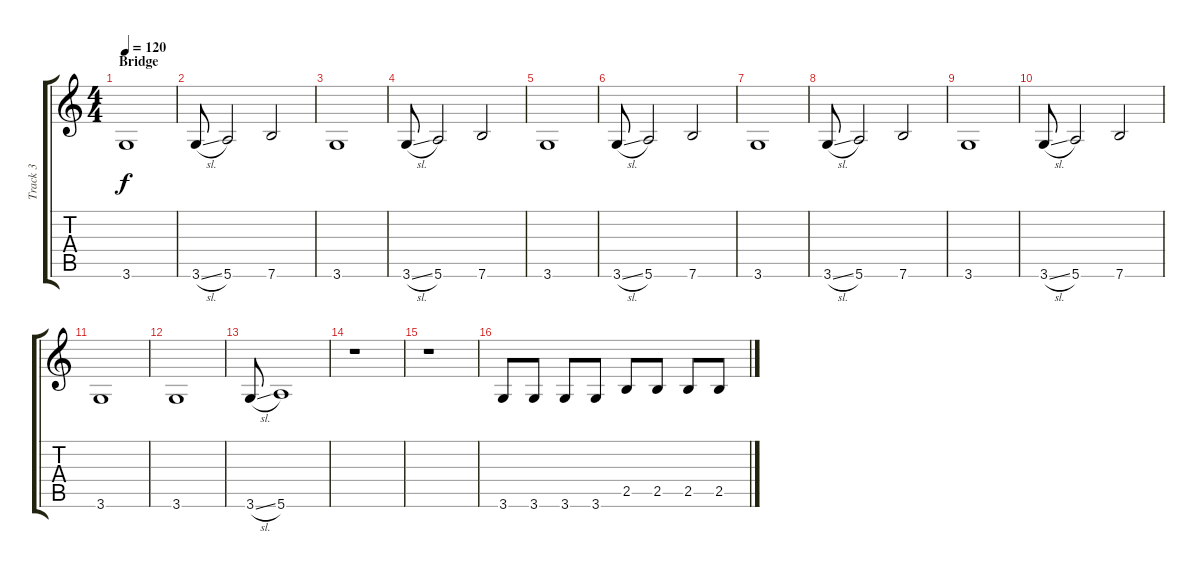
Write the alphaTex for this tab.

\track ("Track 3" "Track 3") {instrument electricbassfinger}
\staff {score tabs}
\tuning (E4 B3 G3 D3 A2 E2) {hide}
\ts (4 4)
\section ("" "Bridge")
\tempo 120
\clef g2
\ks c
3.6.1{dy f} |
3.6{sl}.8 5.6.2 7.6.2 |
3.6.1 |
3.6{sl}.8 5.6.2 7.6.2 |
3.6.1 |
3.6{sl}.8 5.6.2 7.6.2 |
3.6.1 |
3.6{sl}.8 5.6.2 7.6.2 |
3.6.1 |
3.6{sl}.8 5.6.2 7.6.2 |
3.6.1 |
3.6.1 |
3.6{sl}.8 5.6.1 |
r.1 |
r.1 |
3.6.8 3.6.8 3.6.8 3.6.8 2.5.8 2.5.8 2.5.8 2.5.8
